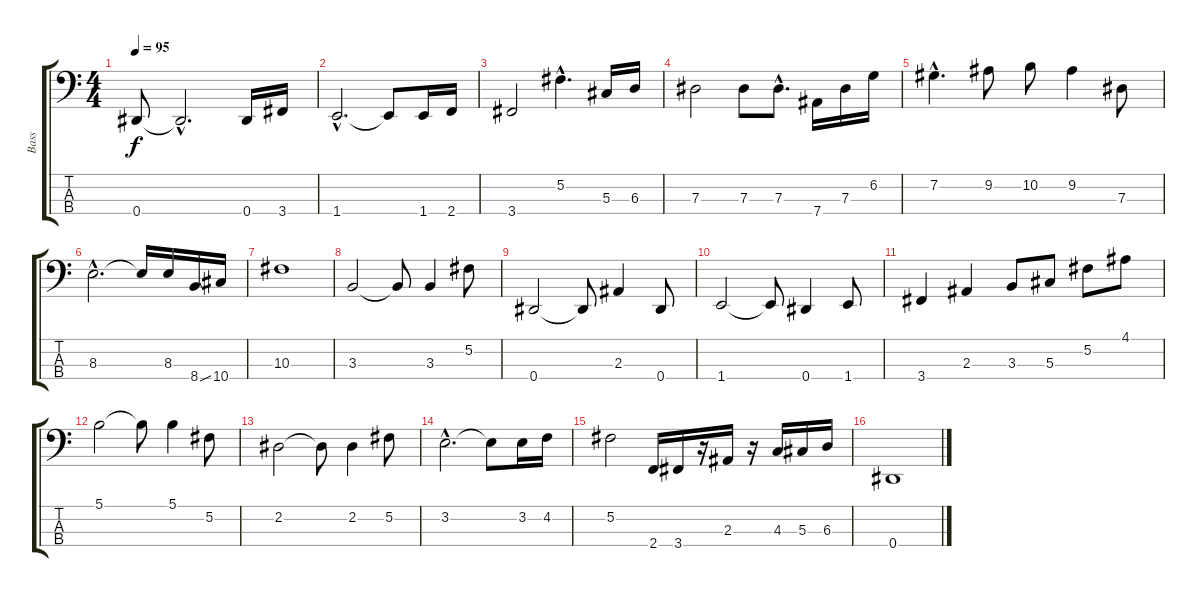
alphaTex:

\track ("Bass" "Bass") {instrument electricbassfinger}
\staff {score tabs}
\tuning (Gb2 Db2 Ab1 Eb1) {hide}
\ts (4 4)
\tempo 95
\clef f4
\ks c
0.4.8{dy f} 0.4{hac t}.2{d} 0.4.16 3.4.16 |
1.4{hac}.2{d} 1.4{t}.8 1.4.16 2.4.16 |
3.4.2 5.2{hac}.4{d} 5.3.16 6.3.16 |
7.3.2 7.3.8 7.3{hac}.8{d} 7.4.16 7.3.16 6.2.16 |
7.2{hac}.4{d} 9.2.8 10.2.8 9.2.4 7.3.8 |
8.3{hac}.2{d} 8.3{t}.16 8.3.16 8.4{ss}.16 10.4.16 |
10.3.1 |
3.3.2 3.3{t}.8 3.3.4 5.2.8 |
0.4.2 0.4{t}.8 2.3.4 0.4.8 |
1.4.2 1.4{t}.8 0.4.4 1.4.8 |
3.4.4 2.3.4 3.3.8 5.3.8 5.2.8 4.1.8 |
5.1.2 5.1{t}.8 5.1.4 5.2.8 |
2.2.2 2.2{t}.8 2.2.4 5.2.8 |
3.2{hac}.2{d} 3.2{t}.8 3.2.16 4.2.16 |
5.2.2 2.4.16 3.4.16 r.16 2.3.16 r.16 4.3.16 5.3.16 6.3.16 |
0.4.1
